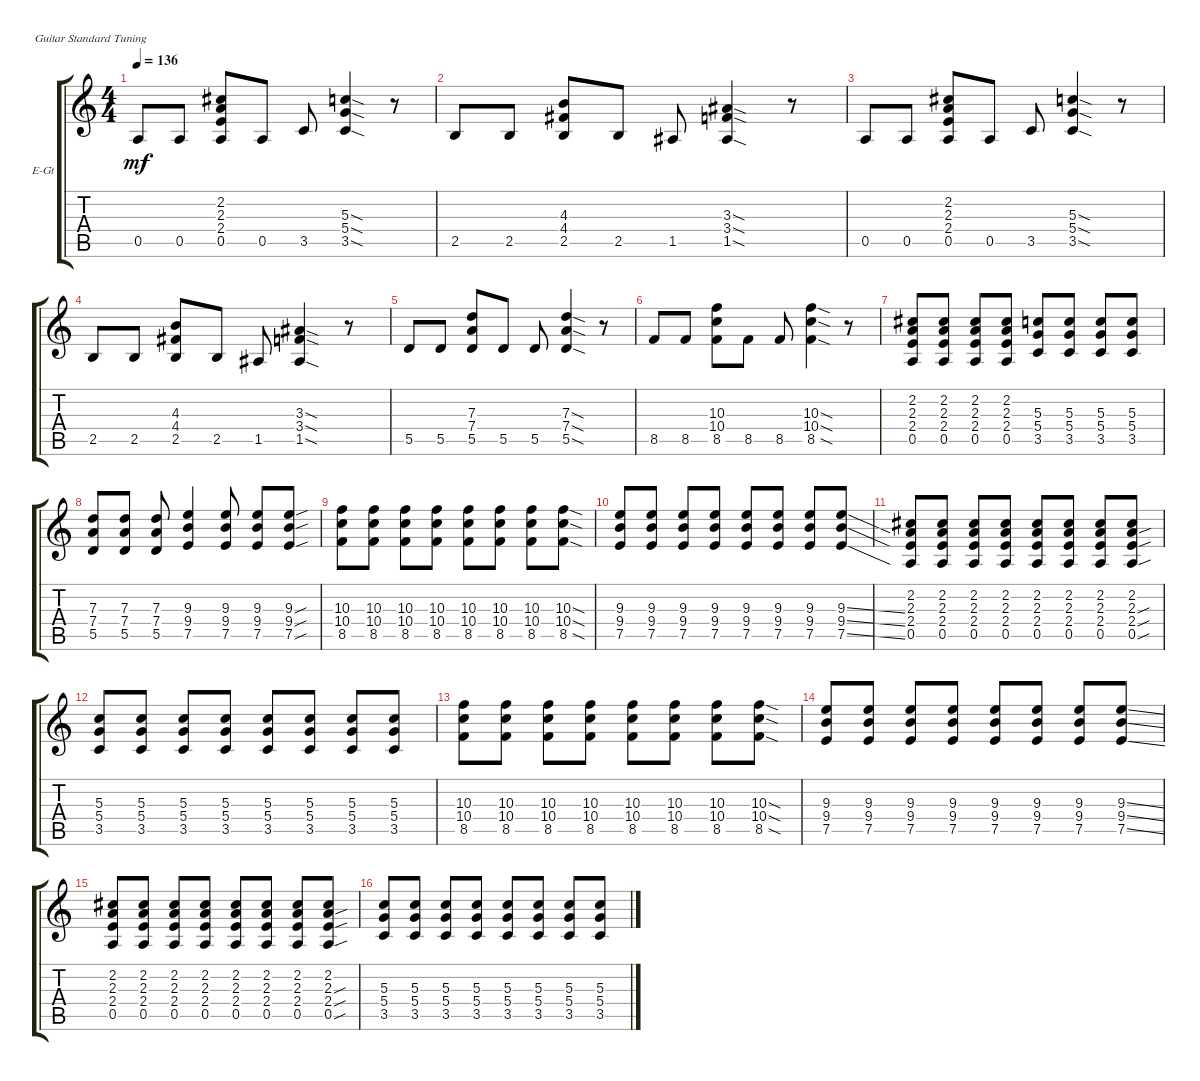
\defaultSystemsLayout 4
\bracketExtendMode groupsimilarinstruments
\firstSystemTrackNameOrientation horizontal
\otherSystemsTrackNameOrientation horizontal
\track ("Аня" "E-Gt") {instrument distortionguitar}
\staff {score tabs}
\tuning (E4 B3 G3 D3 A2 E2)
\ts (4 4)
\tempo 136
\clef g2
\ks c
0.5.8{dy mf} 0.5.8 (0.5 2.4 2.3 2.2).8 0.5.8 3.5.8 (3.5{sod} 5.4{sod} 5.3{sod}).4 r.8 |
2.5.8 2.5.8 (2.5 4.4 4.3).8 2.5.8 1.5.8 (1.5{sod} 3.4{sod} 3.3{sod}).4 r.8 |
0.5.8 0.5.8 (0.5 2.4 2.3 2.2).8 0.5.8 3.5.8 (3.5{sod} 5.4{sod} 5.3{sod}).4 r.8 |
2.5.8 2.5.8 (2.5 4.4 4.3).8 2.5.8 1.5.8 (1.5{sod} 3.4{sod} 3.3{sod}).4 r.8 |
5.5.8 5.5.8 (5.5 7.4 7.3).8 5.5.8 5.5.8 (5.5{sod} 7.4{sod} 7.3{sod}).4 r.8 |
8.5.8 8.5.8 (8.5 10.4 10.3).8 8.5.8 8.5.8 (8.5{sod} 10.4{sod} 10.3{sod}).4 r.8 |
(0.5 2.4 2.3 2.2).8 (0.5 2.4 2.3 2.2).8 (0.5 2.4 2.3 2.2).8 (0.5 2.4 2.3 2.2).8 (3.5 5.4 5.3).8 (3.5 5.4 5.3).8 (3.5 5.4 5.3).8 (3.5 5.4 5.3).8 |
(5.5 7.4 7.3).8 (5.5 7.4 7.3).8 (5.5 7.4 7.3).8 (7.5 9.4 9.3).4 (9.3 9.4 7.5).8 (9.3 9.4 7.5).8 (9.3{sou} 9.4{sou} 7.5{sou}).8 |
(8.5 10.4 10.3).8 (8.5 10.4 10.3).8 (8.5 10.4 10.3).8 (8.5 10.4 10.3).8 (8.5 10.4 10.3).8 (8.5 10.4 10.3).8 (8.5 10.4 10.3).8 (8.5{sod} 10.4{sod} 10.3{sod}).8 |
(7.5 9.4 9.3).8 (7.5 9.4 9.3).8 (7.5 9.4 9.3).8 (7.5 9.4 9.3).8 (7.5 9.4 9.3).8 (7.5 9.4 9.3).8 (7.5 9.4 9.3).8 (7.5{ss} 9.4{ss} 9.3{ss}).8 |
(0.5 2.4 2.3 2.2).8 (0.5 2.4 2.3 2.2).8 (0.5 2.4 2.3 2.2).8 (0.5 2.4 2.3 2.2).8 (0.5 2.4 2.3 2.2).8 (0.5 2.4 2.3 2.2).8 (0.5 2.4 2.3 2.2).8 (0.5{sou} 2.4{sou} 2.3{sou} 2.2).8 |
(3.5 5.4 5.3).8 (3.5 5.4 5.3).8 (3.5 5.4 5.3).8 (3.5 5.4 5.3).8 (3.5 5.4 5.3).8 (3.5 5.4 5.3).8 (3.5 5.4 5.3).8 (3.5 5.4 5.3).8 |
(8.5 10.4 10.3).8 (8.5 10.4 10.3).8 (8.5 10.4 10.3).8 (8.5 10.4 10.3).8 (8.5 10.4 10.3).8 (8.5 10.4 10.3).8 (8.5 10.4 10.3).8 (8.5{sod} 10.4{sod} 10.3{sod}).8 |
(7.5 9.4 9.3).8 (7.5 9.4 9.3).8 (7.5 9.4 9.3).8 (7.5 9.4 9.3).8 (7.5 9.4 9.3).8 (7.5 9.4 9.3).8 (7.5 9.4 9.3).8 (7.5{ss} 9.4{ss} 9.3{ss}).8 |
(0.5 2.4 2.3 2.2).8 (0.5 2.4 2.3 2.2).8 (0.5 2.4 2.3 2.2).8 (0.5 2.4 2.3 2.2).8 (0.5 2.4 2.3 2.2).8 (0.5 2.4 2.3 2.2).8 (0.5 2.4 2.3 2.2).8 (0.5{sou} 2.4{sou} 2.3{sou} 2.2).8 |
(3.5 5.4 5.3).8 (3.5 5.4 5.3).8 (3.5 5.4 5.3).8 (3.5 5.4 5.3).8 (3.5 5.4 5.3).8 (3.5 5.4 5.3).8 (3.5 5.4 5.3).8 (3.5 5.4 5.3).8
